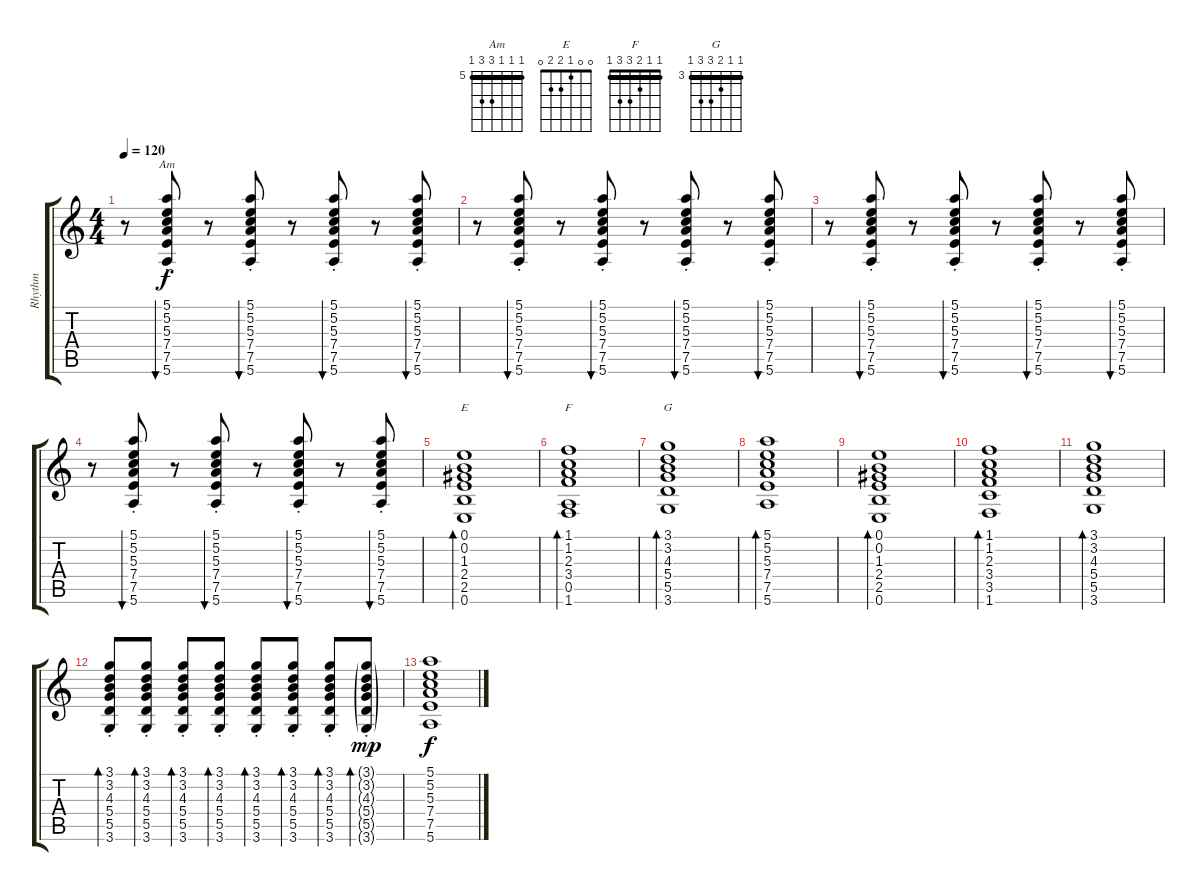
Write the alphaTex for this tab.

\track ("Rhythm" "Rhythm") {instrument acousticguitarsteel}
\staff {score tabs}
\tuning (E4 B3 G3 D3 A2 E2) {hide}
\chord ("Am" 5 5 5 7 7 5) {firstfret 5 barre 5}
\chord ("E" 0 0 1 2 2 0)
\chord ("F" 1 1 2 3 3 1) {barre 1}
\chord ("G" 3 3 4 5 5 3) {firstfret 3 barre 3}
\ts (4 4)
\tempo 120
\clef g2
\ks c
r.8{dy f} (5.1{st} 5.2{st} 5.3{st} 7.4{st} 7.5{st} 5.6{st}).8{bu 120 ch "Am"} r.8 (5.1{st} 5.2{st} 5.3{st} 7.4{st} 7.5{st} 5.6{st}).8{bu 120} r.8 (5.1{st} 5.2{st} 5.3{st} 7.4{st} 7.5{st} 5.6{st}).8{bu 120} r.8 (5.1{st} 5.2{st} 5.3{st} 7.4{st} 7.5{st} 5.6{st}).8{bu 120} |
r.8 (5.1{st} 5.2{st} 5.3{st} 7.4{st} 7.5{st} 5.6{st}).8{bu 120} r.8 (5.1{st} 5.2{st} 5.3{st} 7.4{st} 7.5{st} 5.6{st}).8{bu 120} r.8 (5.1{st} 5.2{st} 5.3{st} 7.4{st} 7.5{st} 5.6{st}).8{bu 120} r.8 (5.1{st} 5.2{st} 5.3{st} 7.4{st} 7.5{st} 5.6{st}).8{bu 120} |
r.8 (5.1{st} 5.2{st} 5.3{st} 7.4{st} 7.5{st} 5.6{st}).8{bu 120} r.8 (5.1{st} 5.2{st} 5.3{st} 7.4{st} 7.5{st} 5.6{st}).8{bu 120} r.8 (5.1{st} 5.2{st} 5.3{st} 7.4{st} 7.5{st} 5.6{st}).8{bu 120} r.8 (5.1{st} 5.2{st} 5.3{st} 7.4{st} 7.5{st} 5.6{st}).8{bu 120} |
r.8 (5.1{st} 5.2{st} 5.3{st} 7.4{st} 7.5{st} 5.6{st}).8{bu 120} r.8 (5.1{st} 5.2{st} 5.3{st} 7.4{st} 7.5{st} 5.6{st}).8{bu 120} r.8 (5.1{st} 5.2{st} 5.3{st} 7.4{st} 7.5{st} 5.6{st}).8{bu 120} r.8 (5.1{st} 5.2{st} 5.3{st} 7.4{st} 7.5{st} 5.6{st}).8{bu 120} |
(0.1 0.2 1.3 2.4 2.5 0.6).1{bd 60 ch "E"} |
(1.1 1.2 2.3 3.4 0.5 1.6).1{bd 60 ch "F"} |
(3.1 3.2 4.3 5.4 5.5 3.6).1{bd 60 ch "G"} |
(5.1 5.2 5.3 7.4 7.5 5.6).1{bd 60} |
(0.1 0.2 1.3 2.4 2.5 0.6).1{bd 60} |
(1.1 1.2 2.3 3.4 3.5 1.6).1{bd 60} |
(3.1 3.2 4.3 5.4 5.5 3.6).1{bd 60} |
(3.1{st} 3.2{st} 4.3{st} 5.4{st} 5.5{st} 3.6{st}).8{bd 60} (3.1{st} 3.2{st} 4.3{st} 5.4{st} 5.5{st} 3.6{st}).8{bd 60} (3.1{st} 3.2{st} 4.3{st} 5.4{st} 5.5{st} 3.6{st}).8{bd 60} (3.1{st} 3.2{st} 4.3{st} 5.4{st} 5.5{st} 3.6{st}).8{bd 60} (3.1{st} 3.2{st} 4.3{st} 5.4{st} 5.5{st} 3.6{st}).8{bd 60} (3.1{st} 3.2{st} 4.3{st} 5.4{st} 5.5{st} 3.6{st}).8{bd 60} (3.1{st} 3.2{st} 4.3{st} 5.4{st} 5.5{st} 3.6{st}).8{bd 60} (3.1{g st} 3.2{g st} 4.3{g st} 5.4{g st} 5.5{g st} 3.6{g st}).8{bd 60 dy mp volume 16} |
(5.1 5.2 5.3 7.4 7.5 5.6).1{dy f volume 0}
